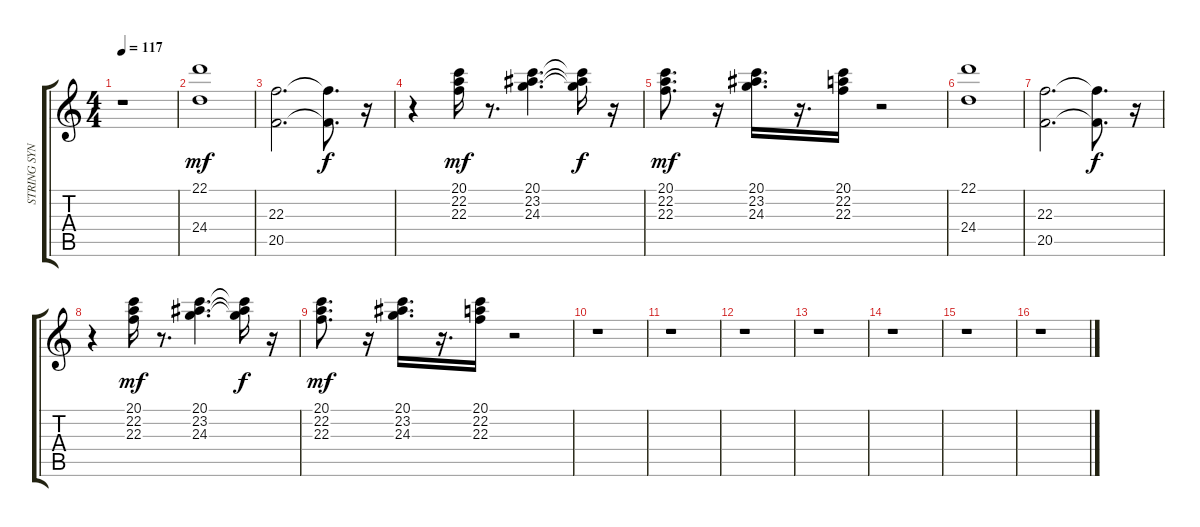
\track ("STRING SYNTH" "STRING SYN") {instrument stringensemble1}
\staff {score tabs}
\tuning (E4 B3 G3 D3 A2 E2) {hide}
\ts (4 4)
\tempo 117
\clef g2
\ks c
r.1{dy mf} |
(22.1 24.4).1 |
(22.3 20.5).2{d} (22.3{t} 20.5{t}).8{d dy f} r.16 |
r.4 (20.1 22.2 22.3).16{dy mf} r.8{d} (20.1 23.2 24.3).4{d} (20.1{t} 23.2{t} 24.3{t}).16{dy f} r.16 |
(20.1 22.2 22.3).8{d dy mf} r.16 (20.1 23.2 24.3).16{d} r.16{d} (20.1 22.2 22.3).16 r.2 |
(22.1 24.4).1 |
(22.3 20.5).2{d} (22.3{t} 20.5{t}).8{d dy f} r.16 |
r.4 (20.1 22.2 22.3).16{dy mf} r.8{d} (20.1 23.2 24.3).4{d} (20.1{t} 23.2{t} 24.3{t}).16{dy f} r.16 |
(20.1 22.2 22.3).8{d dy mf} r.16 (20.1 23.2 24.3).16{d} r.16{d} (20.1 22.2 22.3).16 r.2 |
r.1 |
r.1 |
r.1 |
r.1 |
r.1 |
r.1 |
r.1
